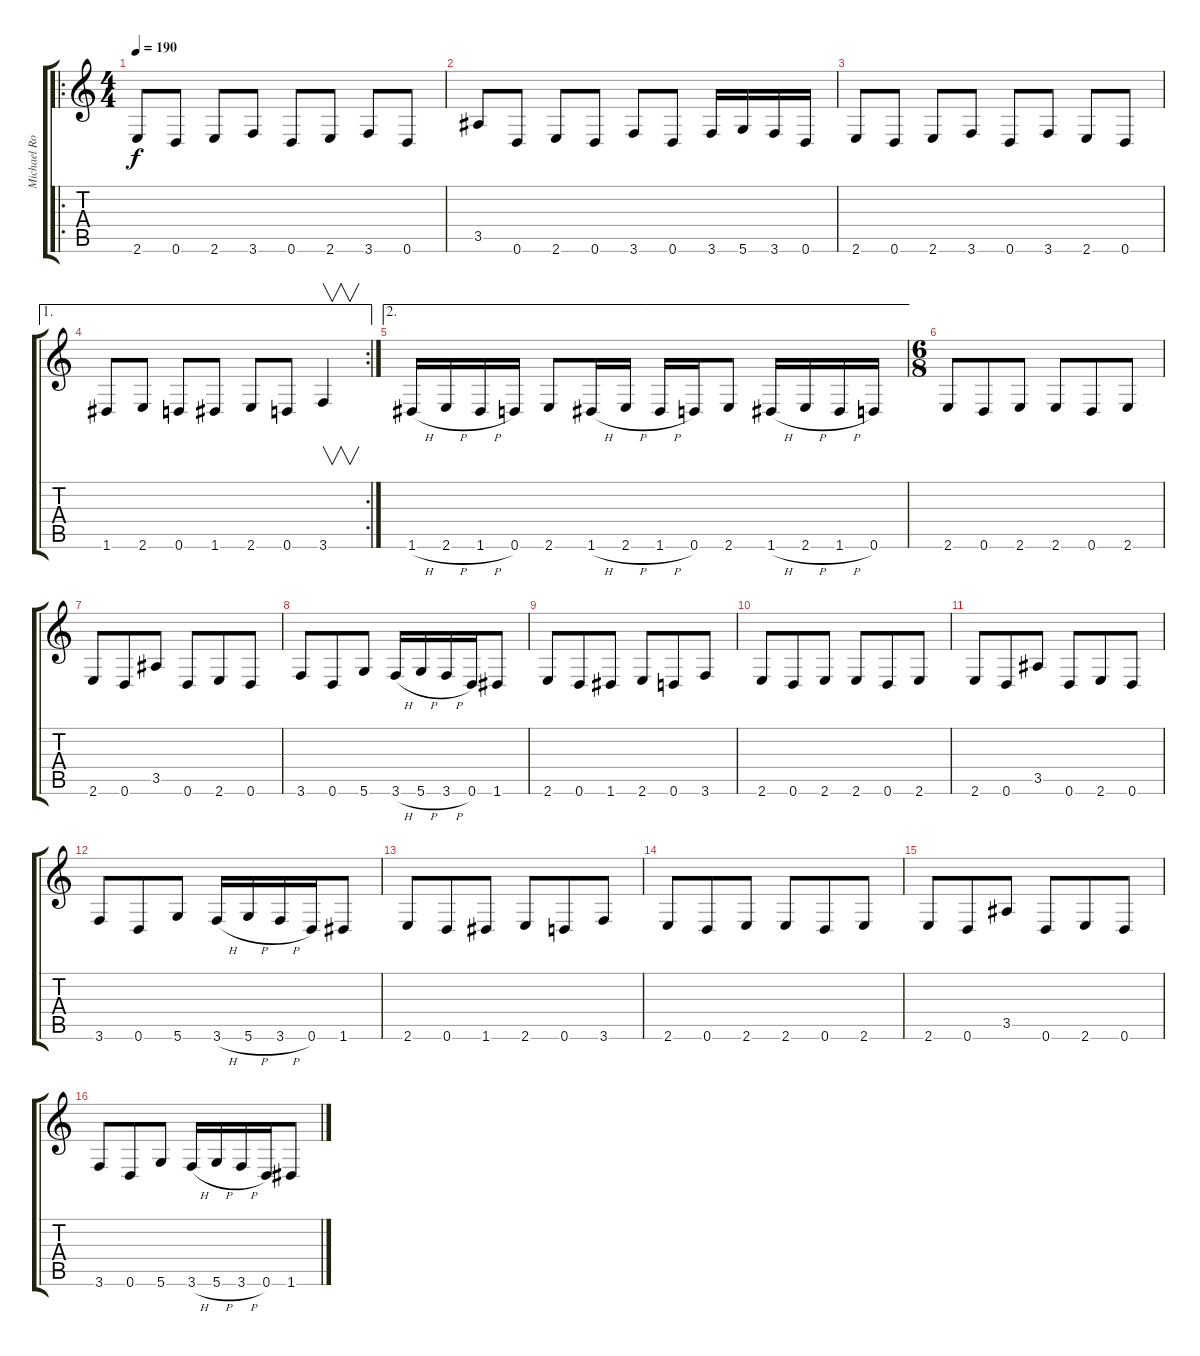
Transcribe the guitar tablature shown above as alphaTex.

\track ("Michael Romeo - Guitar (Backing)" "Michael Ro") {instrument distortionguitar}
\staff {score tabs}
\tuning (D4 A3 F3 C3 G2 D2) {hide}
\ro
\ts (4 4)
\tempo 190
\clef g2
\ks c
2.6.8{dy f volume 16 instrument distortionguitar} 0.6.8 2.6.8 3.6.8 0.6.8 2.6.8 3.6.8 0.6.8 |
3.5.8 0.6.8 2.6.8 0.6.8 3.6.8 0.6.8 3.6.16 5.6.16 3.6.16 0.6.16 |
2.6.8 0.6.8 2.6.8 3.6.8 0.6.8 3.6.8 2.6.8 0.6.8 |
\ae 1
\rc 2
1.6.8 2.6.8 0.6.8 1.6.8 2.6.8 0.6.8 3.6.4{v} |
\ae 2
1.6{h}.16 2.6{h}.16 1.6{h}.16 0.6.16 2.6.8 1.6{h}.16 2.6{h}.16 1.6{h}.16 0.6.16 2.6.8 1.6{h}.16 2.6{h}.16 1.6{h}.16 0.6.16 |
\ts (6 8)
2.6.8 0.6.8 2.6.8 2.6.8 0.6.8 2.6.8 |
2.6.8 0.6.8 3.5.8 0.6.8 2.6.8 0.6.8 |
3.6.8 0.6.8 5.6.8 3.6{h}.16 5.6{h}.16 3.6{h}.16 0.6.16 1.6.8 |
2.6.8 0.6.8 1.6.8 2.6.8 0.6.8 3.6.8 |
2.6.8 0.6.8 2.6.8 2.6.8 0.6.8 2.6.8 |
2.6.8 0.6.8 3.5.8 0.6.8 2.6.8 0.6.8 |
3.6.8 0.6.8 5.6.8 3.6{h}.16 5.6{h}.16 3.6{h}.16 0.6.16 1.6.8 |
2.6.8 0.6.8 1.6.8 2.6.8 0.6.8 3.6.8 |
2.6.8 0.6.8 2.6.8 2.6.8 0.6.8 2.6.8 |
2.6.8 0.6.8 3.5.8 0.6.8 2.6.8 0.6.8 |
3.6.8 0.6.8 5.6.8 3.6{h}.16 5.6{h}.16 3.6{h}.16 0.6.16 1.6.8
